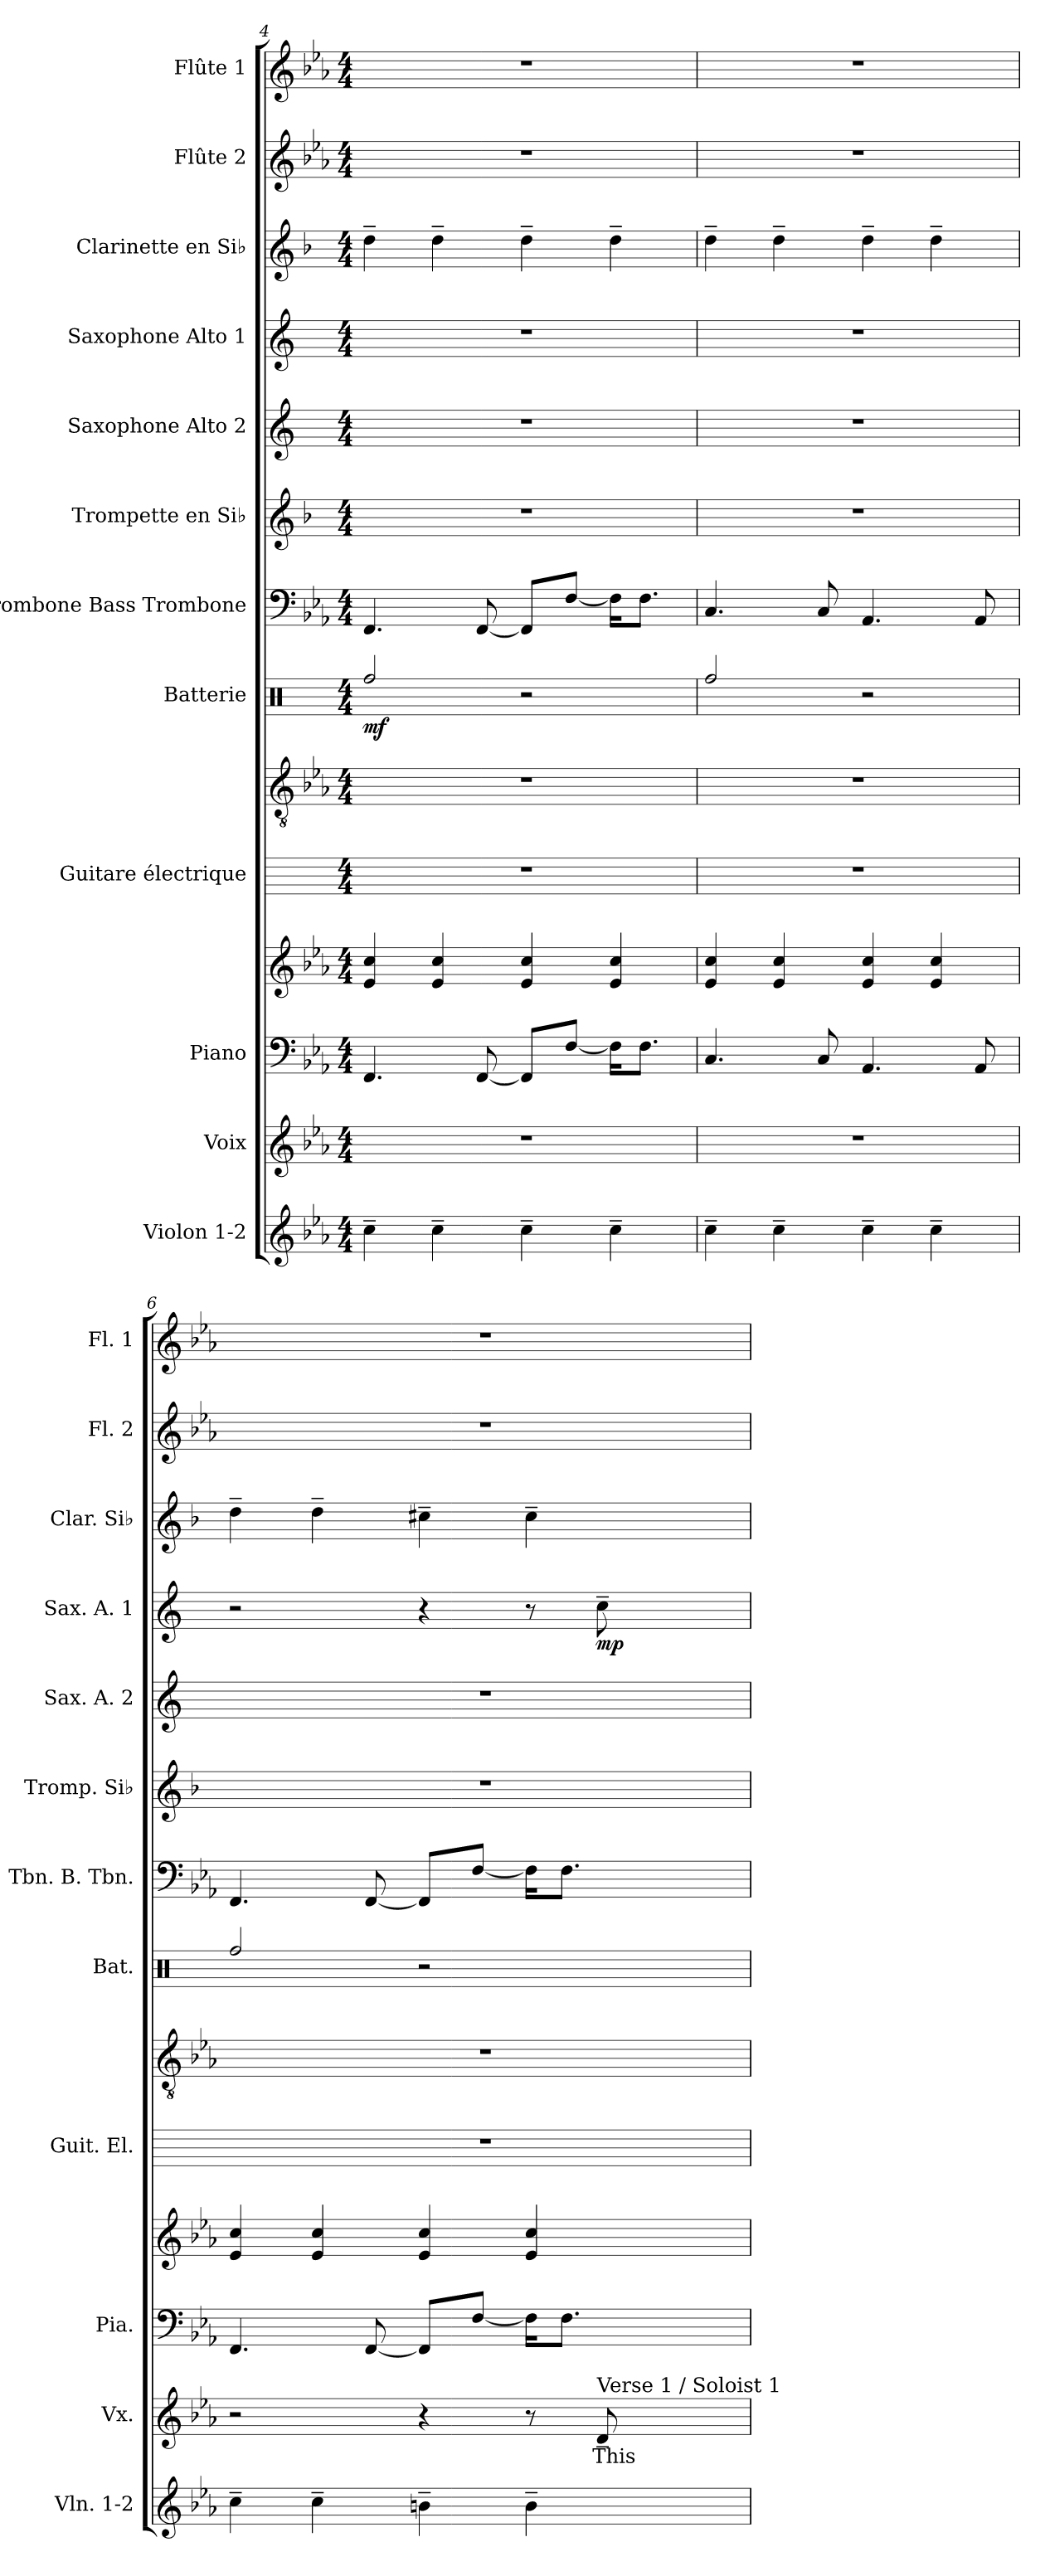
**kern	**kern	**text	**kern	**kern	**kern	**kern	**kern	**dynam	**kern	**kern	**kern	**kern	**dynam	**kern	**kern	**kern
*part12	*part11	*part11	*part10	*part10	*part9	*part9	*part8	*part8	*part7	*part6	*part5	*part4	*part4	*part3	*part2	*part1
*staff14	*staff13	*staff13	*staff12	*staff11	*staff10	*staff9	*staff8	*staff8	*staff7	*staff6	*staff5	*staff4	*staff4	*staff3	*staff2	*staff1
*I"Violon 1-2	*I"Voix	*	*I"Piano	*	*I"Guitare électrique	*	*I"Batterie	*	*I"Trombone  Bass Trombone	*I"Trompette en Si♭	*I"Saxophone Alto 2	*I"Saxophone Alto 1	*	*I"Clarinette en Si♭	*I"Flûte 2	*I"Flûte 1
*I'Vln. 1-2	*I'Vx.	*	*I'Pia.	*	*I'Guit. El.	*	*I'Bat.	*	*I'Tbn.  B. Tbn.	*I'Tromp. Si♭	*I'Sax. A. 2	*I'Sax. A. 1	*	*I'Clar. Si♭	*I'Fl. 2	*I'Fl. 1
!!LO:PB:g=z
*clefG2	*clefG2	*	*clefF4	*clefG2	*	*clefGv2	*clefX	*	*clefF4	*clefG2	*clefG2	*clefG2	*	*clefG2	*clefG2	*clefG2
*	*	*	*	*	*	*	*	*	*	*ITrd1c2	*ITrd5c9	*ITrd5c9	*	*ITrd1c2	*	*
*k[b-e-a-]	*k[b-e-a-]	*	*k[b-e-a-]	*k[b-e-a-]	*	*k[b-e-a-]	*k[]	*	*k[b-e-a-]	*k[b-e-a-]	*k[b-e-a-]	*k[b-e-a-]	*	*k[b-e-a-]	*k[b-e-a-]	*k[b-e-a-]
*M4/4	*M4/4	*	*M4/4	*M4/4	*M4/4	*M4/4	*M4/4	*	*M4/4	*M4/4	*M4/4	*M4/4	*	*M4/4	*M4/4	*M4/4
=4	=4	=4	=4	=4	=4	=4	=4	=4	=4	=4	=4	=4	=4	=4	=4	=4
!	!	!	!	!	!	!	!	!LO:DY:b	!	!	!	!	!	!	!	!
4cc~\	1r	.	4.FF/	4e-/ 4cc/	1r	1r	2Rff/	mf	4.FF/	1r	1r	1r	.	4cc~\	1r	1r
4cc~\	.	.	.	4e-/ 4cc/	.	.	.	.	.	.	.	.	.	4cc~\	.	.
.	.	.	[8FF/	.	.	.	.	.	[8FF/	.	.	.	.	.	.	.
4cc~\	.	.	8FF/L]	4e-/ 4cc/	.	.	2r	.	8FF/L]	.	.	.	.	4cc~\	.	.
.	.	.	[8F/J	.	.	.	.	.	[8F/J	.	.	.	.	.	.	.
4cc~\	.	.	16F\KL]	4e-/ 4cc/	.	.	.	.	16F\KL]	.	.	.	.	4cc~\	.	.
.	.	.	8.F\J	.	.	.	.	.	8.F\J	.	.	.	.	.	.	.
=5	=5	=5	=5	=5	=5	=5	=5	=5	=5	=5	=5	=5	=5	=5	=5	=5
4cc~\	1r	.	4.C/	4e-/ 4cc/	1r	1r	2Rff/	.	4.C/	1r	1r	1r	.	4cc~\	1r	1r
4cc~\	.	.	.	4e-/ 4cc/	.	.	.	.	.	.	.	.	.	4cc~\	.	.
.	.	.	8C/	.	.	.	.	.	8C/	.	.	.	.	.	.	.
4cc~\	.	.	4.AA-/	4e-/ 4cc/	.	.	2r	.	4.AA-/	.	.	.	.	4cc~\	.	.
4cc~\	.	.	.	4e-/ 4cc/	.	.	.	.	.	.	.	.	.	4cc~\	.	.
.	.	.	8AA-/	.	.	.	.	.	8AA-/	.	.	.	.	.	.	.
=6	=6	=6	=6	=6	=6	=6	=6	=6	=6	=6	=6	=6	=6	=6	=6	=6
4cc~\	2r	.	4.FF/	4e-/ 4cc/	1r	1r	2Rff/	.	4.FF/	1r	1r	2r	.	4cc~\	1r	1r
4cc~\	.	.	.	4e-/ 4cc/	.	.	.	.	.	.	.	.	.	4cc~\	.	.
.	.	.	[8FF/	.	.	.	.	.	[8FF/	.	.	.	.	.	.	.
4bn~\	4r	.	8FF/L]	4e-/ 4cc/	.	.	2r	.	8FF/L]	.	.	4r	.	4bn~\	.	.
.	.	.	[8F/J	.	.	.	.	.	[8F/J	.	.	.	.	.	.	.
4b~\	8r	.	16F\KL]	4e-/ 4cc/	.	.	.	.	16F\KL]	.	.	8r	.	4b~\	.	.
.	.	.	8.F\J	.	.	.	.	.	8.F\J	.	.	.	.	.	.	.
!	!LO:TX:a:t=Verse 1 / Soloist 1	!	!	!	!	!	!	!	!	!	!	!	!	!	!	!
!	!	!LO:LY:b	!	!	!	!	!	!	!	!	!	!	!LO:DY:b	!	!	!
.	8d~/	This	.	.	.	.	.	.	.	.	.	8e-~\	mp	.	.	.
=	=	=	=	=	=	=	=	=	=	=	=	=	=	=	=	=
*-	*-	*-	*-	*-	*-	*-	*-	*-	*-	*-	*-	*-	*-	*-	*-	*-
